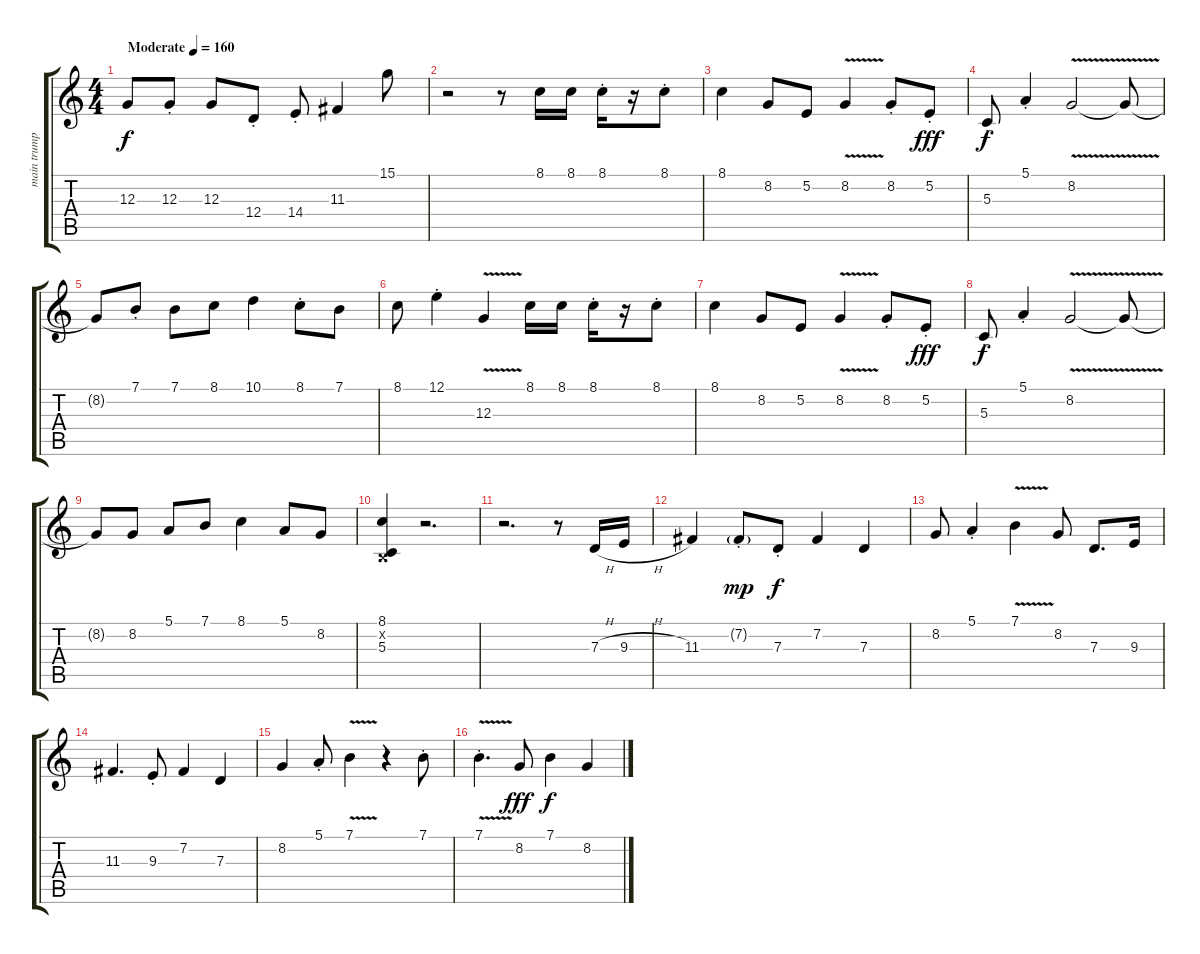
\track ("main trumpet" "main trump") {instrument tuba}
\staff {score tabs}
\tuning (E4 B3 G3 D3 A2 E2) {hide}
\ts (4 4)
\tempo (160 "Moderate")
\clef g2
\ks c
12.3.8{dy f instrument tuba} 12.3{st}.8 12.3.8 12.4{st}.8 14.4{st}.8 11.3.4 15.1.8 |
r.2 r.8 8.1.16 8.1.16 8.1{st}.16 r.16 8.1{st}.8 |
8.1.4 8.2.8 5.2.8 8.2{v}.4 8.2{st}.8 5.2{st}.8{dy fff} |
5.3{st}.8{dy f} 5.1{st}.4 8.2{v}.2 8.2{t}.8 |
8.2{t}.8 7.1{st}.8 7.1.8 8.1.8 10.1.4 8.1{st}.8 7.1.8 |
8.1.8 12.1{st}.4 12.3{v}.4 8.1.16 8.1.16 8.1{st}.16 r.16 8.1{st}.8 |
8.1.4 8.2.8 5.2.8 8.2{v}.4 8.2{st}.8 5.2{st}.8{dy fff} |
5.3{st}.8{dy f} 5.1{st}.4 8.2{v}.2 8.2{t}.8 |
8.2{t}.8 8.2.8 5.1.8 7.1.8 8.1.4 5.1.8 8.2.8 |
(8.1 0.2{x} 5.3).4 r.2{d} |
r.2{d} r.8 7.3{h}.16 9.3{h}.16 |
11.3.4 7.2{g st}.8{dy mp} 7.3{st}.8{dy f} 7.2.4 7.3.4 |
8.2.8 5.1{st}.4 7.1{v}.4 8.2.8 7.3.8{d} 9.3.16 |
11.3.4{d} 9.3{st}.8 7.2.4 7.3.4 |
8.2.4 5.1{st}.8 7.1{v}.4 r.4 7.1{st}.8 |
7.1{v st}.4{d} 8.2.8{dy fff} 7.1.4{dy f} 8.2.4
